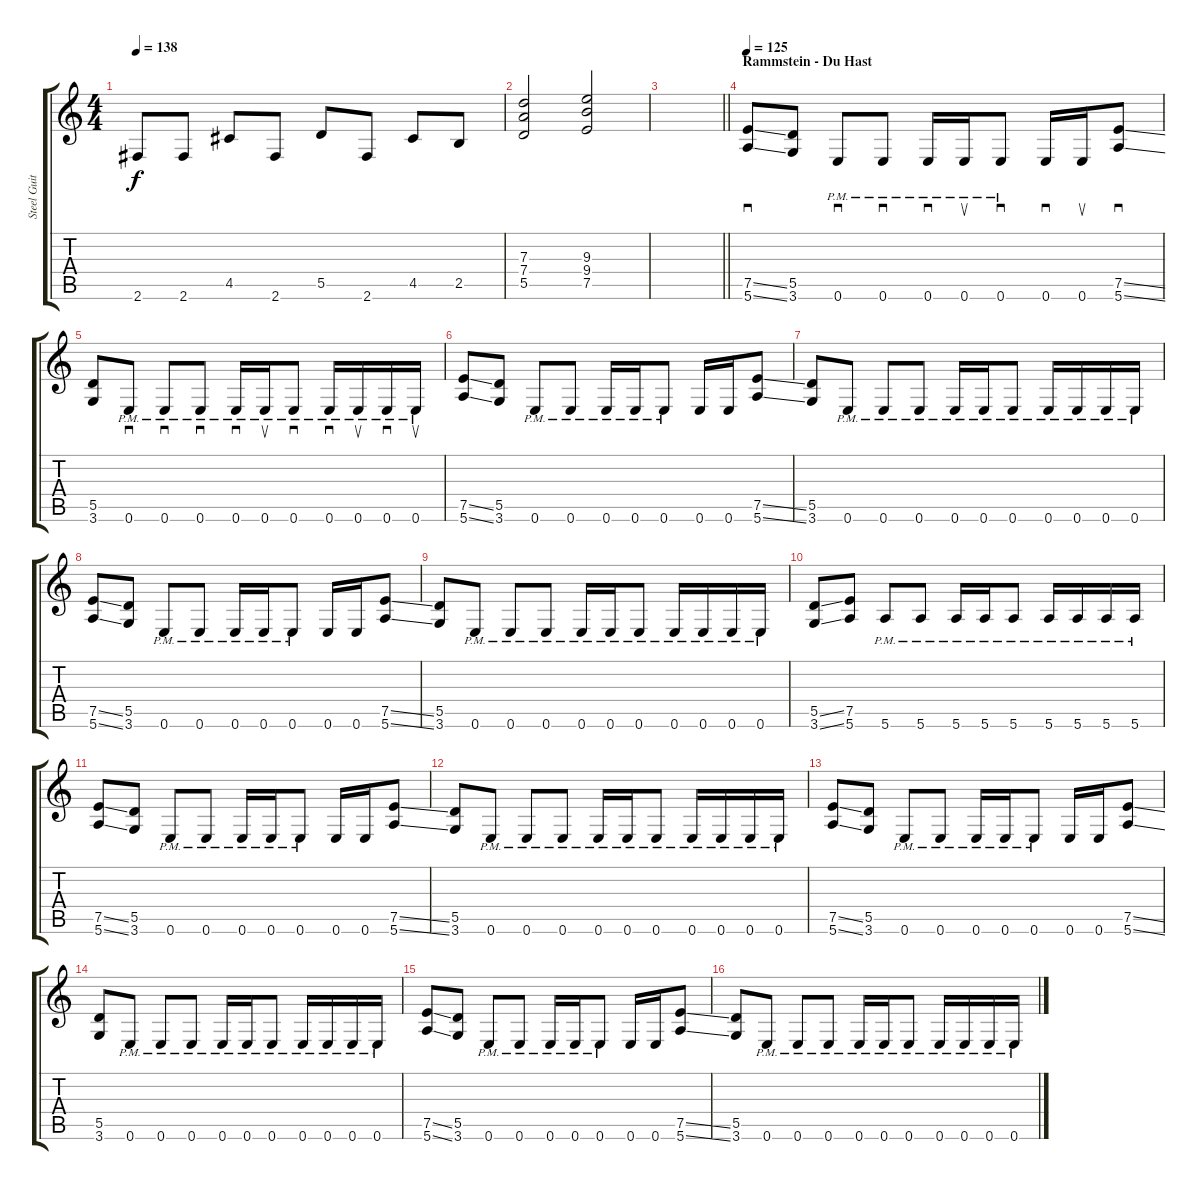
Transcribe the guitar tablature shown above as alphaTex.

\track ("Steel Guitar" "Steel Guit") {instrument distortionguitar}
\staff {score tabs}
\tuning (E4 B3 G3 D3 A2 E2) {hide}
\ts (4 4)
\tempo 138
\clef g2
\ks c
2.6.8{dy f} 2.6.8 4.5.8 2.6.8 5.5.8 2.6.8 4.5.8 2.5.8 |
(7.3 7.4 5.5).2 (9.3 9.4 7.5).2 |
\barLineRight lightlight
|
\section ("" "Rammstein - Du Hast")
\tempo 125
(7.5{ss} 5.6{ss}).8{sd} (5.5 3.6).8 0.6{pm}.8{sd} 0.6{pm}.8{sd} 0.6{pm}.16{sd} 0.6{pm}.16{su} 0.6{pm}.8{sd} 0.6.16{sd} 0.6.16{su} (7.5{ss} 5.6{ss}).8{sd} |
(5.5 3.6).8 0.6{pm}.8{sd} 0.6{pm}.8{sd} 0.6{pm}.8{sd} 0.6{pm}.16{sd} 0.6{pm}.16{su} 0.6{pm}.8{sd} 0.6{pm}.16{sd} 0.6{pm}.16{su} 0.6{pm}.16{sd} 0.6{pm}.16{su} |
(7.5{ss} 5.6{ss}).8 (5.5 3.6).8 0.6{pm}.8 0.6{pm}.8 0.6{pm}.16 0.6{pm}.16 0.6{pm}.8 0.6.16 0.6.16 (7.5{ss} 5.6{ss}).8 |
(5.5 3.6).8 0.6{pm}.8 0.6{pm}.8 0.6{pm}.8 0.6{pm}.16 0.6{pm}.16 0.6{pm}.8 0.6{pm}.16 0.6{pm}.16 0.6{pm}.16 0.6{pm}.16 |
(7.5{ss} 5.6{ss}).8 (5.5 3.6).8 0.6{pm}.8 0.6{pm}.8 0.6{pm}.16 0.6{pm}.16 0.6{pm}.8 0.6.16 0.6.16 (7.5{ss} 5.6{ss}).8 |
(5.5 3.6).8 0.6{pm}.8 0.6{pm}.8 0.6{pm}.8 0.6{pm}.16 0.6{pm}.16 0.6{pm}.8 0.6{pm}.16 0.6{pm}.16 0.6{pm}.16 0.6{pm}.16 |
(5.5{ss} 3.6{ss}).8 (7.5 5.6).8 5.6{pm}.8 5.6{pm}.8 5.6{pm}.16 5.6{pm}.16 5.6{pm}.8 5.6{pm}.16 5.6{pm}.16 5.6{pm}.16 5.6{pm}.16 |
(7.5{ss} 5.6{ss}).8 (5.5 3.6).8 0.6{pm}.8 0.6{pm}.8 0.6{pm}.16 0.6{pm}.16 0.6{pm}.8 0.6.16 0.6.16 (7.5{ss} 5.6{ss}).8 |
(5.5 3.6).8 0.6{pm}.8 0.6{pm}.8 0.6{pm}.8 0.6{pm}.16 0.6{pm}.16 0.6{pm}.8 0.6{pm}.16 0.6{pm}.16 0.6{pm}.16 0.6{pm}.16 |
(7.5{ss} 5.6{ss}).8 (5.5 3.6).8 0.6{pm}.8 0.6{pm}.8 0.6{pm}.16 0.6{pm}.16 0.6{pm}.8 0.6.16 0.6.16 (7.5{ss} 5.6{ss}).8 |
(5.5 3.6).8 0.6{pm}.8 0.6{pm}.8 0.6{pm}.8 0.6{pm}.16 0.6{pm}.16 0.6{pm}.8 0.6{pm}.16 0.6{pm}.16 0.6{pm}.16 0.6{pm}.16 |
(7.5{ss} 5.6{ss}).8 (5.5 3.6).8 0.6{pm}.8 0.6{pm}.8 0.6{pm}.16 0.6{pm}.16 0.6{pm}.8 0.6.16 0.6.16 (7.5{ss} 5.6{ss}).8 |
(5.5 3.6).8 0.6{pm}.8 0.6{pm}.8 0.6{pm}.8 0.6{pm}.16 0.6{pm}.16 0.6{pm}.8 0.6{pm}.16 0.6{pm}.16 0.6{pm}.16 0.6{pm}.16
